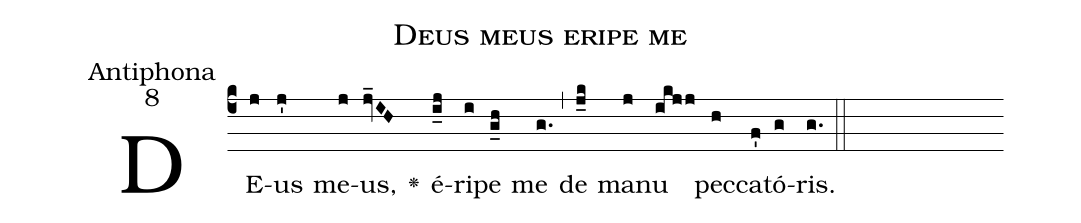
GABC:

name:Deus meus eripe me;
office-part:Antiphona;
mode:8;
%%
(c4) DE(j)us(j') me(j)us,(jv_IH) <v>\greheightstar</v>() é(i_j)ri(i)pe(g_h) me(g.) (,) de(j_k) ma(j)nu(ikjj) pec(h)ca(f')tó(g)ris.(g.) (::)
